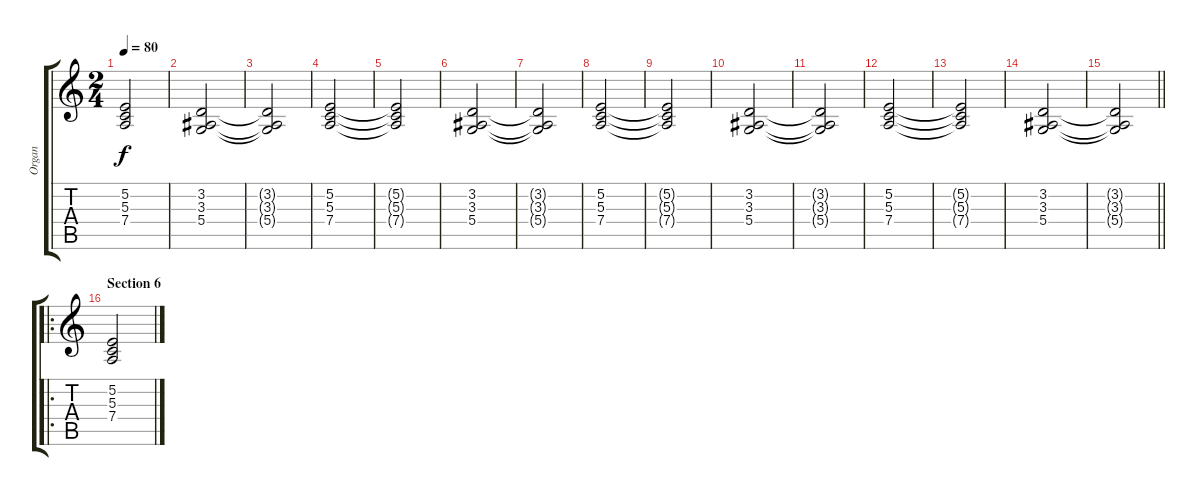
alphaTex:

\track ("Organ" "Organ") {instrument churchorgan}
\staff {score tabs}
\tuning (E4 B3 G3 D3 A2 E2) {hide}
\ts (2 4)
\tempo 80
\clef g2
\ks c
(5.2{t} 5.3{t} 7.4{t}).2{dy f} |
(3.2 3.3 5.4).2 |
(3.2{t} 3.3{t} 5.4{t}).2 |
(5.2 5.3 7.4).2 |
(5.2{t} 5.3{t} 7.4{t}).2 |
(3.2 3.3 5.4).2 |
(3.2{t} 3.3{t} 5.4{t}).2 |
(5.2 5.3 7.4).2 |
(5.2{t} 5.3{t} 7.4{t}).2 |
(3.2 3.3 5.4).2 |
(3.2{t} 3.3{t} 5.4{t}).2 |
(5.2 5.3 7.4).2 |
(5.2{t} 5.3{t} 7.4{t}).2 |
(3.2 3.3 5.4).2 |
\barLineRight lightlight
(3.2{t} 3.3{t} 5.4{t}).2 |
\ro
\section ("" "Section 6")
(5.2 5.3 7.4).2
